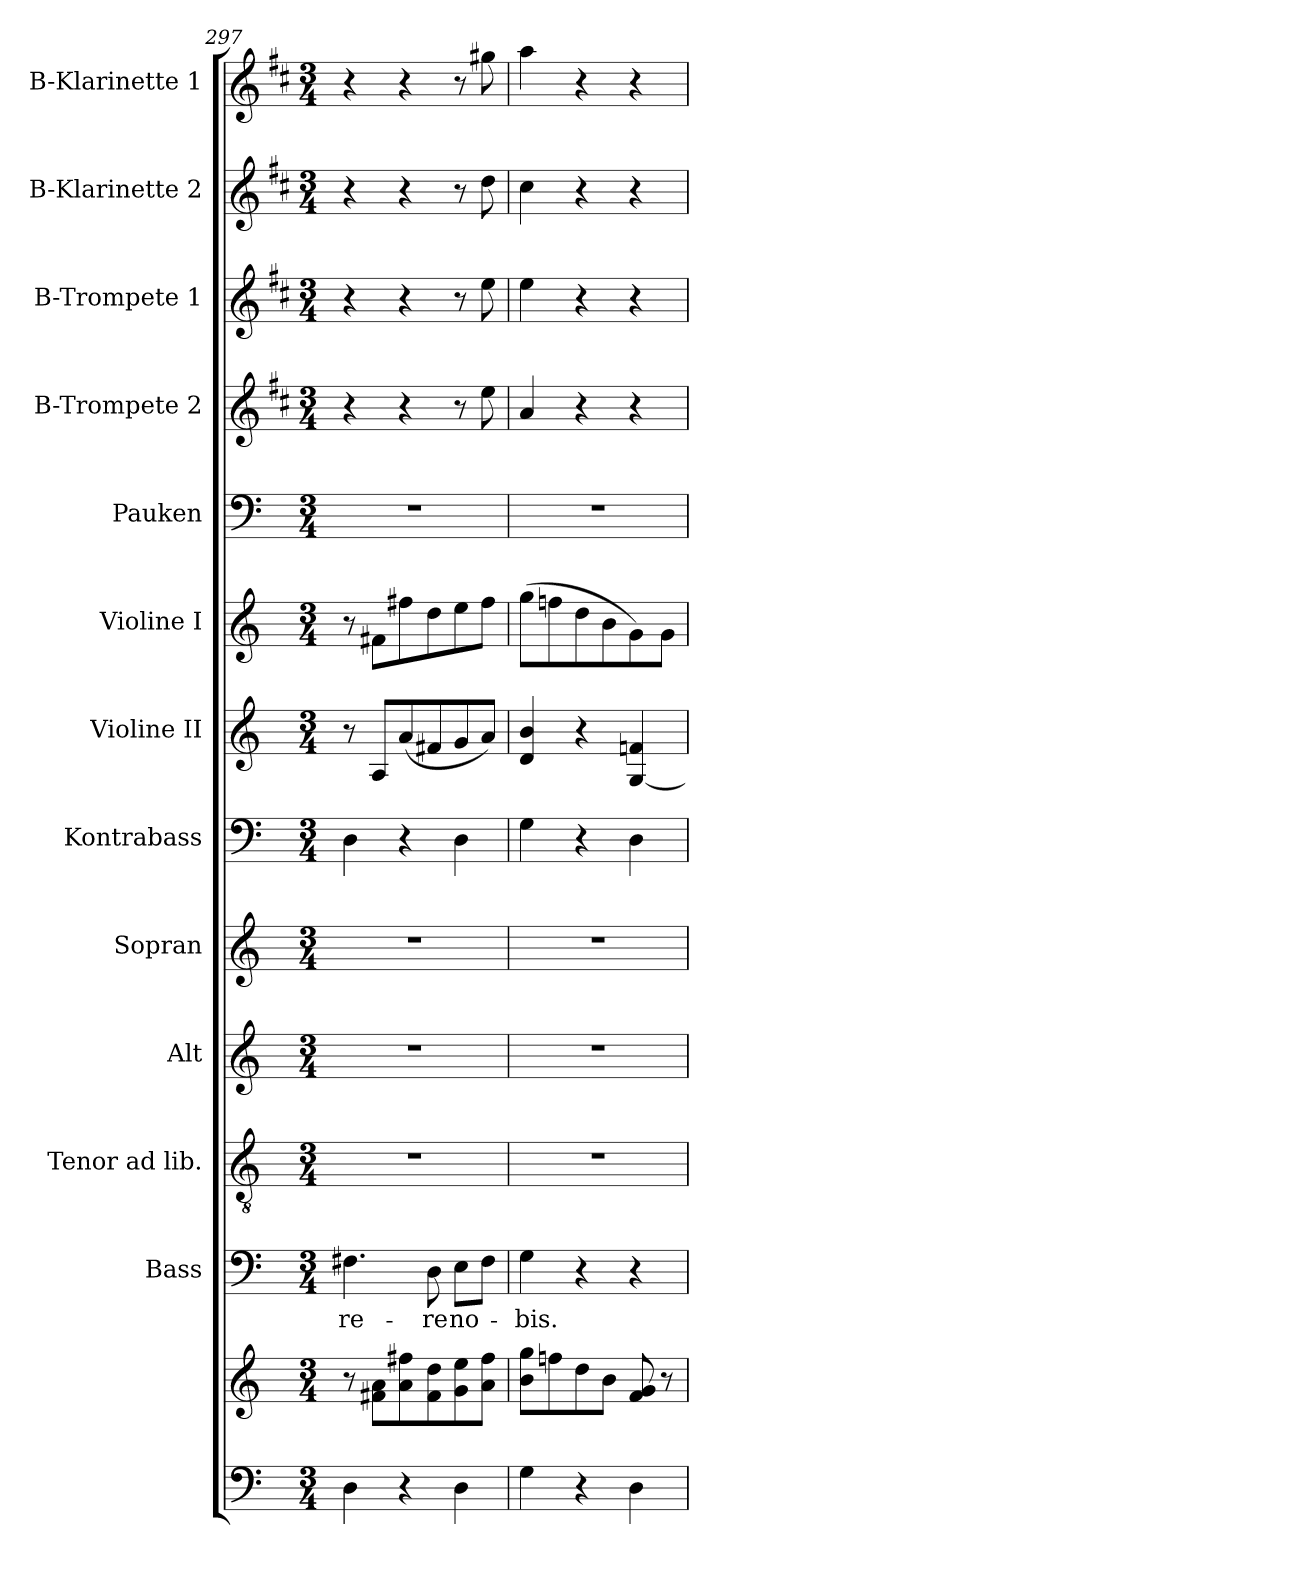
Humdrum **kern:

**kern	**kern	**kern	**text	**kern	**kern	**kern	**kern	**kern	**kern	**kern	**kern	**kern	**kern	**kern
*part13	*part13	*part12	*part12	*part11	*part10	*part9	*part8	*part7	*part6	*part5	*part4	*part3	*part2	*part1
*staff14	*staff13	*staff12	*staff12	*staff11	*staff10	*staff9	*staff8	*staff7	*staff6	*staff5	*staff4	*staff3	*staff2	*staff1
*	*	*I"Bass	*	*I"Tenor ad lib.	*I"Alt	*I"Sopran	*I"Kontrabass	*I"Violine II	*I"Violine I	*I"Pauken	*I"B-Trompete 2	*I"B-Trompete 1	*I"B-Klarinette 2	*I"B-Klarinette 1
*	*	*I'B.	*	*I'T.	*I'A.	*I'S.	*I'Kb.	*I'Vl. II	*I'Vl. I	*I'Pk.	*I'Trp. 2	*I'Trp. 1	*I'B Kl. 2	*I'B Kl. 1
*clefF4	*clefG2	*clefF4	*	*clefGv2	*clefG2	*clefG2	*clefF4	*clefG2	*clefG2	*clefF4	*clefG2	*clefG2	*clefG2	*clefG2
*	*	*	*	*	*	*	*ITrd7c12	*	*	*	*ITrd1c2	*ITrd1c2	*ITrd1c2	*ITrd1c2
*k[]	*k[]	*k[]	*	*k[]	*k[]	*k[]	*k[]	*k[]	*k[]	*k[]	*k[]	*k[]	*k[]	*k[]
*C:	*C:	*C:	*	*C:	*C:	*C:	*C:	*C:	*C:	*C:	*C:	*C:	*C:	*C:
*M3/4	*M3/4	*M3/4	*	*M3/4	*M3/4	*M3/4	*M3/4	*M3/4	*M3/4	*M3/4	*M3/4	*M3/4	*M3/4	*M3/4
=297	=297	=297	=297	=297	=297	=297	=297	=297	=297	=297	=297	=297	=297	=297
!	!	!	!LO:LY:b	!	!	!	!	!	!	!	!	!	!	!
4D\	8r	4.F#X\	-re-	2.r	2.r	2.r	4DD\	8r	8r	2.r	4r	4r	4r	4r
.	8f#X\ 8a\L	.	.	.	.	.	.	8A/L	8f#X\L	.	.	.	.	.
4r	8a\ 8ff#X\	.	.	.	.	.	4r	(<8a/	8ff#X\	.	4r	4r	4r	4r
!	!	!	!LO:LY:b	!	!	!	!	!	!	!	!	!	!	!
.	8f#\ 8dd\	8D\	-re	.	.	.	.	8f#X/	8dd\	.	.	.	.	.
!	!	!	!LO:LY:b	!	!	!	!	!	!	!	!	!	!	!
4D\	8g\ 8ee\	8E\L	no-	.	.	.	4DD\	8g/	8ee\	.	8r	8r	8r	8r
.	8a\ 8ff#\J	8F#\J	.	.	.	.	.	8a/J)	8ff#\J	.	8dd\	8dd\	8cc\	8ff#X\
!!LO:PB:g=z
=298	=298	=298	=298	=298	=298	=298	=298	=298	=298	=298	=298	=298	=298	=298
!	!	!	!LO:LY:b	!	!	!	!	!	!	!	!	!	!	!
4G\	8b\ 8gg\L	4G\	-bis.	2.r	2.r	2.r	4GG\	4d/ 4b/	(>8gg\L	2.r	4g/	4dd\	4b\	4gg\
.	8ffn\	.	.	.	.	.	.	.	8ffn\	.	.	.	.	.
4r	8dd\	4r	.	.	.	.	4r	4r	8dd\	.	4r	4r	4r	4r
.	8b\J	.	.	.	.	.	.	.	8b\	.	.	.	.	.
4D\	8f/ 8g/	4r	.	.	.	.	4DD\	[4G/ 4fn/	8g\)	.	4r	4r	4r	4r
.	8r	.	.	.	.	.	.	.	8g\J	.	.	.	.	.
=	=	=	=	=	=	=	=	=	=	=	=	=	=	=
*-	*-	*-	*-	*-	*-	*-	*-	*-	*-	*-	*-	*-	*-	*-
